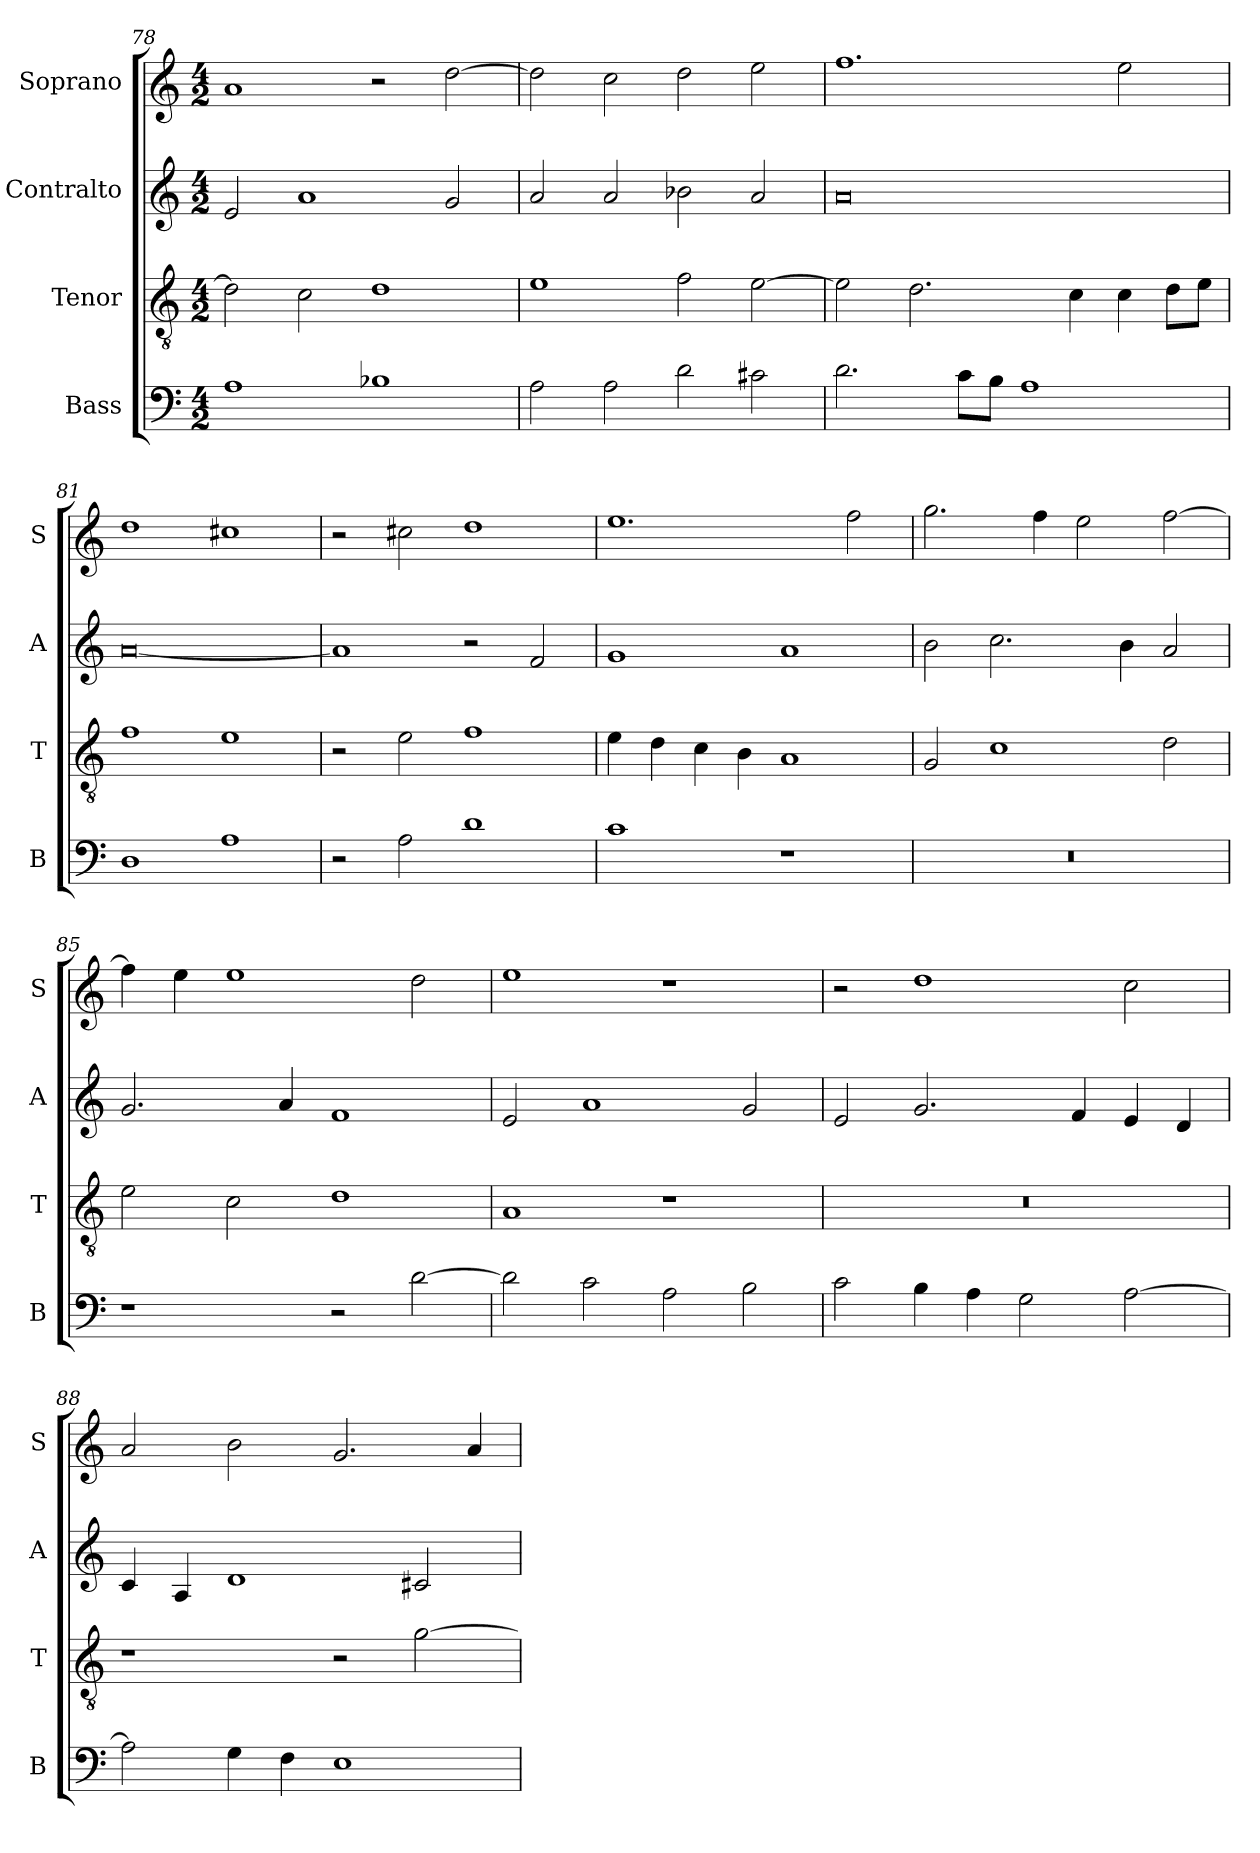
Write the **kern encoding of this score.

**kern	**kern	**kern	**kern
*part4	*part3	*part2	*part1
*staff4	*staff3	*staff2	*staff1
*I"Bass	*I"Tenor	*I"Contralto	*I"Soprano
*I'B	*I'T	*I'A	*I'S
*clefF4	*clefGv2	*clefG2	*clefG2
*k[]	*k[]	*k[]	*k[]
*D:dor	*D:dor	*D:dor	*D:dor
*M4/2	*M4/2	*M4/2	*M4/2
=78	=78	=78	=78
1A	2d]	2e	1a
.	2c	1a	.
1B-X	1d	.	2r
.	.	2g	[2dd
=79	=79	=79	=79
2A	1e	2a	2dd]
2A	.	2a	2cc
2d	2f	2b-X	2dd
2c#X	[2e	2a	2ee
=80	=80	=80	=80
2.d	2e]	0a	1.ff
.	2.d	.	.
8c\L	.	.	.
8B\J	.	.	.
1A	.	.	.
.	4c	.	.
.	4c	.	2ee
.	8d\L	.	.
.	8e\J	.	.
=81	=81	=81	=81
1D	1f	[0a	1dd
1A	1e	.	1cc#X
=82	=82	=82	=82
2r	2r	1a]	2r
2A	2e	.	2cc#X
1d	1f	2r	1dd
.	.	2f	.
=83	=83	=83	=83
1c	4e	1g	1.ee
.	4d	.	.
.	4c	.	.
.	4B	.	.
1r	1A	1a	.
.	.	.	2ff
=84	=84	=84	=84
0r	2G	2b	2.gg
.	1c	2.cc	.
.	.	.	4ff
.	.	.	2ee
.	.	4b	.
.	2d	2a	[2ff
=85	=85	=85	=85
1r	2e	2.g	4ff]
.	.	.	4ee
.	2c	.	1ee
.	.	4a	.
2r	1d	1f	.
[2d	.	.	2dd
=86	=86	=86	=86
2d]	1A	2e	1ee
2c	.	1a	.
2A	1r	.	1r
2B	.	2g	.
=87	=87	=87	=87
2c	0r	2e	2r
4B	.	2.g	1dd
4A	.	.	.
2G	.	.	.
.	.	4f	.
[2A	.	4e	2cc
.	.	4d	.
=88	=88	=88	=88
2A]	1r	4c	2a
.	.	4A	.
4G	.	1d	2b
4F	.	.	.
1E	2r	.	2.g
.	[2g	2c#X	.
.	.	.	4a
=	=	=	=
*-	*-	*-	*-
